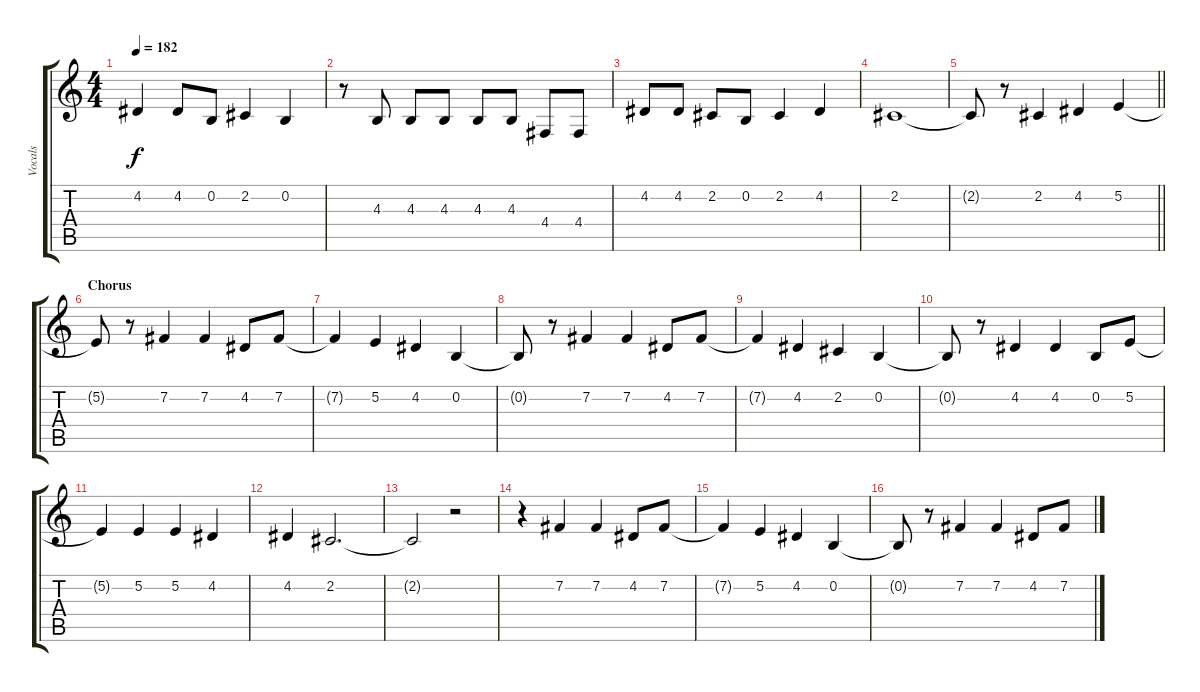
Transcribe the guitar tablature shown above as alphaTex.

\track ("Vocals" "Vocals") {instrument altosax}
\staff {score tabs}
\tuning (E4 B3 G3 D3 A2 E2) {hide}
\ts (4 4)
\tempo 182
\clef g2
\ks c
4.2.4{dy f} 4.2.8 0.2.8 2.2.4 0.2.4 |
r.8 4.3.8 4.3.8 4.3.8 4.3.8 4.3.8 4.4.8 4.4.8 |
4.2.8 4.2.8 2.2.8 0.2.8 2.2.4 4.2.4 |
2.2.1 |
\barLineRight lightlight
2.2{t}.8 r.8 2.2.4 4.2.4 5.2.4 |
\section ("" "Chorus")
5.2{t}.8 r.8 7.2.4 7.2.4 4.2.8 7.2.8 |
7.2{t}.4 5.2.4 4.2.4 0.2.4 |
0.2{t}.8 r.8 7.2.4 7.2.4 4.2.8 7.2.8 |
7.2{t}.4 4.2.4 2.2.4 0.2.4 |
0.2{t}.8 r.8 4.2.4 4.2.4 0.2.8 5.2.8 |
5.2{t}.4 5.2.4 5.2.4 4.2.4 |
4.2.4 2.2.2{d} |
2.2{t}.2 r.2 |
r.4 7.2.4 7.2.4 4.2.8 7.2.8 |
7.2{t}.4 5.2.4 4.2.4 0.2.4 |
0.2{t}.8 r.8 7.2.4 7.2.4 4.2.8 7.2.8
